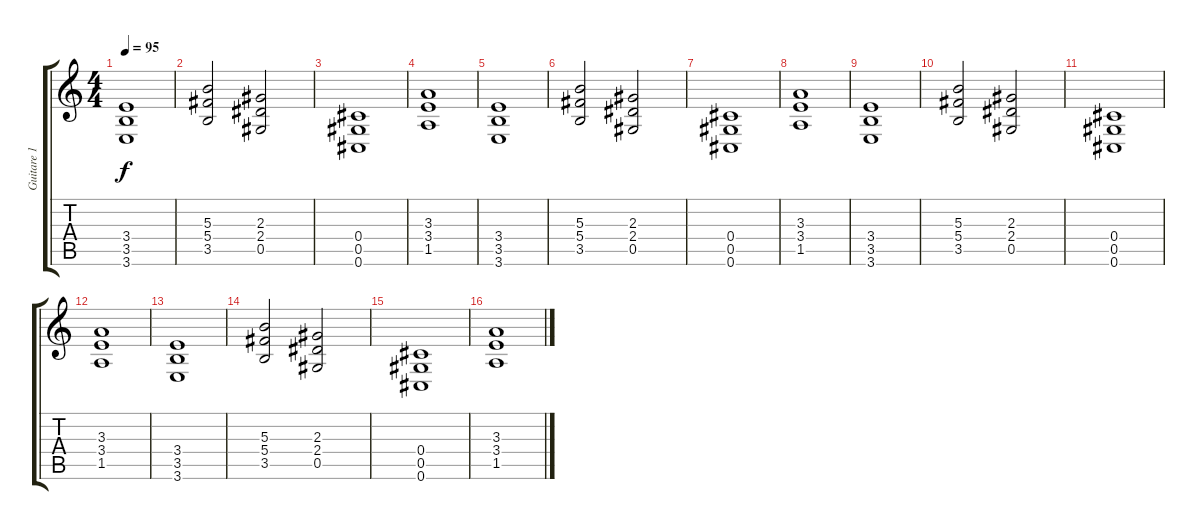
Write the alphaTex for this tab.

\track ("Guitare 1" "Guitare 1") {instrument distortionguitar}
\staff {score tabs}
\tuning (Eb4 Bb3 Gb3 Db3 Ab2 Db2) {hide}
\ts (4 4)
\tempo 95
\clef g2
\ks c
(3.4 3.5 3.6).1{dy f} |
(5.3 5.4 3.5).2 (2.3 2.4 0.5).2 |
(0.4 0.5 0.6).1 |
(3.3 3.4 1.5).1 |
(3.4 3.5 3.6).1 |
(5.3 5.4 3.5).2 (2.3 2.4 0.5).2 |
(0.4 0.5 0.6).1 |
(3.3 3.4 1.5).1 |
(3.4 3.5 3.6).1 |
(5.3 5.4 3.5).2 (2.3 2.4 0.5).2 |
(0.4 0.5 0.6).1 |
(3.3 3.4 1.5).1 |
(3.4 3.5 3.6).1 |
(5.3 5.4 3.5).2 (2.3 2.4 0.5).2 |
(0.4 0.5 0.6).1 |
(3.3 3.4 1.5).1
